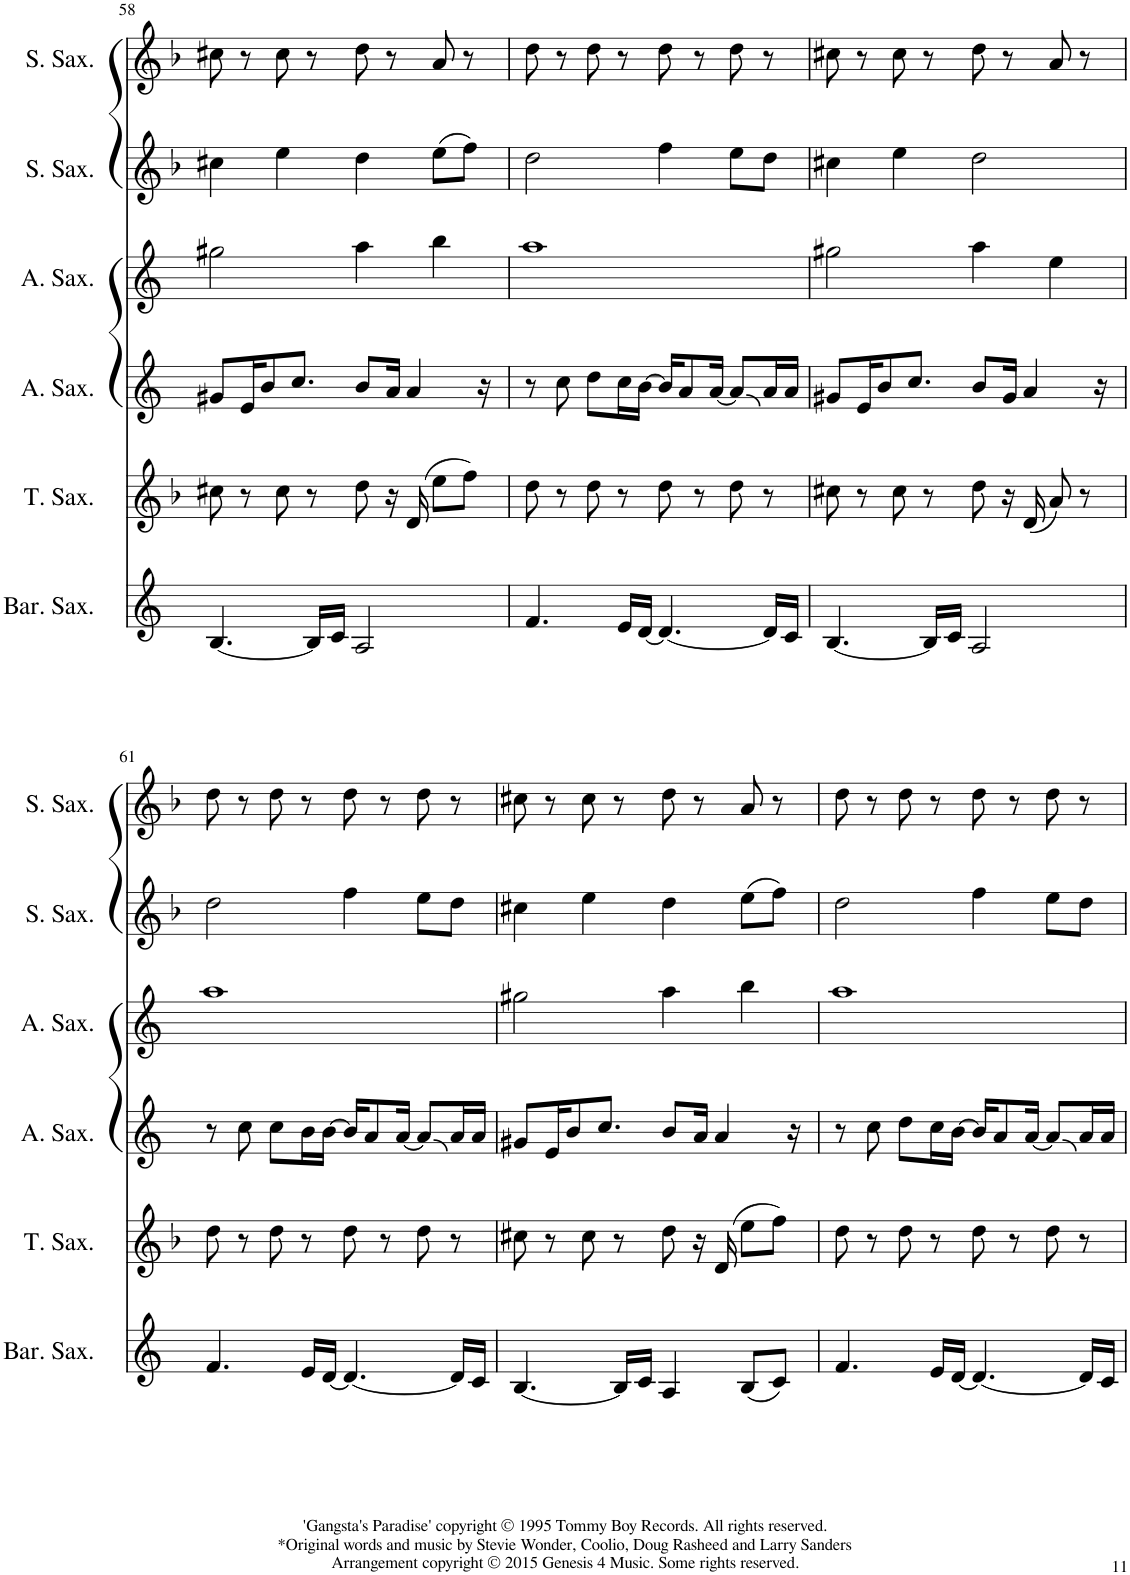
**kern	**kern	**kern	**kern	**kern	**kern
*part6	*part5	*part4	*part3	*part2	*part1
*staff6	*staff5	*staff4	*staff3	*staff2	*staff1
*I"Baritone Saxophone	*I"Tenor Saxophone	*I"Alto Saxophone	*I"Alto Saxophone	*I"Soprano Saxophone	*I"Soprano Saxophone
*I'Bar. Sax.	*I'T. Sax.	*I'A. Sax.	*I'A. Sax.	*I'S. Sax.	*I'S. Sax.
!!LO:PB:g=z
*clefG2	*clefG2	*clefG2	*clefG2	*clefG2	*clefG2
*Trd12c21	*Trd8c14	*Trd5c9	*Trd5c9	*Trd1c2	*Trd1c2
*k[]	*k[b-]	*k[]	*k[]	*k[b-]	*k[b-]
*M4/4	*M4/4	*M4/4	*M4/4	*M4/4	*M4/4
=58	=58	=58	=58	=58	=58
[4.B/	8cc#X\	8g#X/L	2gg#X\	4cc#X\	8cc#X\
.	8r	16e/K	.	.	8r
.	.	8b/	.	.	.
.	8cc#\	.	.	4ee\	8cc#\
.	.	8.cc/J	.	.	.
16B/LL]	8r	.	.	.	8r
16c/JJ	.	.	.	.	.
2A/	8dd\	8b/L	4aa\	4dd\	8dd\
.	16r	16a/Jk	.	.	8r
.	(16d/	4a/	.	.	.
.	8ee\L	.	4bb\	(8ee\L	8a/
.	8ff\J)	.	.	8ff\J)	8r
.	.	16r	.	.	.
=59	=59	=59	=59	=59	=59
4.f/	8dd\	8r	1aa	2dd\	8dd\
.	8r	8cc\	.	.	8r
.	8dd\	8dd\L	.	.	8dd\
16e/LL	8r	16cc\L	.	.	8r
[16d/JJ	.	[16b\JJ	.	.	.
4.d/_	8dd\	16b/KL]	.	4ff\	8dd\
.	.	8a/	.	.	.
.	8r	.	.	.	8r
.	.	[16a/Jk	.	.	.
.	8dd\	8a/L]	.	8ee\L	8dd\
16d/LL]	8r	16a/L	.	8dd\J	8r
16c/JJ	.	16a/JJ	.	.	.
=60	=60	=60	=60	=60	=60
[4.B/	8cc#X\	8g#X/L	2gg#X\	4cc#X\	8cc#X\
.	8r	16e/K	.	.	8r
.	.	8b/	.	.	.
.	8cc#\	.	.	4ee\	8cc#\
.	.	8.cc/J	.	.	.
16B/LL]	8r	.	.	.	8r
16c/JJ	.	.	.	.	.
2A/	8dd\	8b/L	4aa\	2dd\	8dd\
.	16r	16g#/Jk	.	.	8r
.	(16d/	4a/	.	.	.
.	8a/)	.	4ee\	.	8a/
.	8r	.	.	.	8r
.	.	16r	.	.	.
!!LO:LB:g=z
=61	=61	=61	=61	=61	=61
4.f/	8dd\	8r	1aa	2dd\	8dd\
.	8r	8cc\	.	.	8r
.	8dd\	8cc\L	.	.	8dd\
16e/LL	8r	16b\L	.	.	8r
[16d/JJ	.	[16b\JJ	.	.	.
4.d/_	8dd\	16b/KL]	.	4ff\	8dd\
.	.	8a/	.	.	.
.	8r	.	.	.	8r
.	.	[16a/Jk	.	.	.
.	8dd\	8a/L]	.	8ee\L	8dd\
16d/LL]	8r	16a/L	.	8dd\J	8r
16c/JJ	.	16a/JJ	.	.	.
=62	=62	=62	=62	=62	=62
[4.B/	8cc#X\	8g#X/L	2gg#X\	4cc#X\	8cc#X\
.	8r	16e/K	.	.	8r
.	.	8b/	.	.	.
.	8cc#\	.	.	4ee\	8cc#\
.	.	8.cc/J	.	.	.
16B/LL]	8r	.	.	.	8r
16c/JJ	.	.	.	.	.
4A/	8dd\	8b/L	4aa\	4dd\	8dd\
.	16r	16a/Jk	.	.	8r
.	(16d/	4a/	.	.	.
(8B/L	8ee\L	.	4bb\	(8ee\L	8a/
8c/J)	8ff\J)	.	.	8ff\J)	8r
.	.	16r	.	.	.
=63	=63	=63	=63	=63	=63
4.f/	8dd\	8r	1aa	2dd\	8dd\
.	8r	8cc\	.	.	8r
.	8dd\	8dd\L	.	.	8dd\
16e/LL	8r	16cc\L	.	.	8r
[16d/JJ	.	[16b\JJ	.	.	.
4.d/_	8dd\	16b/KL]	.	4ff\	8dd\
.	.	8a/	.	.	.
.	8r	.	.	.	8r
.	.	[16a/Jk	.	.	.
.	8dd\	8a/L]	.	8ee\L	8dd\
16d/LL]	8r	16a/L	.	8dd\J	8r
16c/JJ	.	16a/JJ	.	.	.
=	=	=	=	=	=
*-	*-	*-	*-	*-	*-
